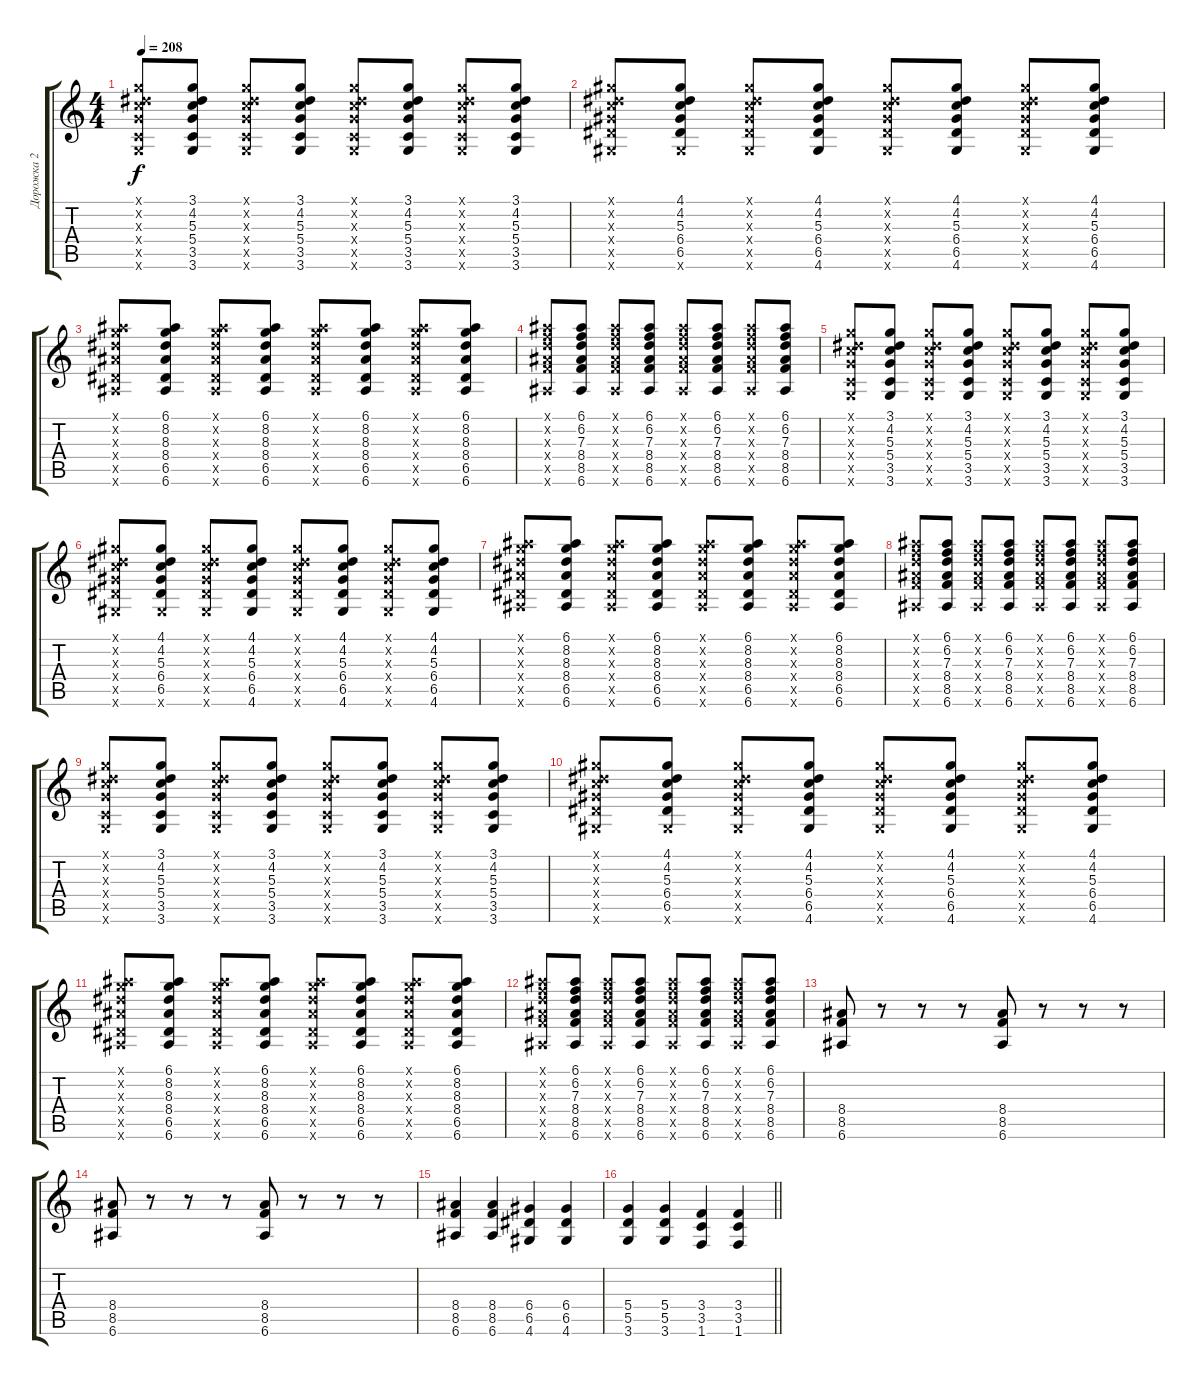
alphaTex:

\track ("Дорожка 2" "Дорожка 2") {instrument distortionguitar}
\staff {score tabs}
\tuning (E4 B3 G3 D3 A2 E2) {hide}
\ts (4 4)
\tempo 208
\clef g2
\ks c
(3.1{x} 4.2{x} 5.3{x} 5.4{x} 3.5{x} 3.6{x}).8{dy f instrument electricguitarclean} (3.1 4.2 5.3 5.4 3.5 3.6).8 (3.1{x} 4.2{x} 5.3{x} 5.4{x} 3.5{x} 3.6{x}).8 (3.1 4.2 5.3 5.4 3.5 3.6).8 (3.1{x} 4.2{x} 5.3{x} 5.4{x} 3.5{x} 3.6{x}).8 (3.1 4.2 5.3 5.4 3.5 3.6).8 (3.1{x} 4.2{x} 5.3{x} 5.4{x} 3.5{x} 3.6{x}).8 (3.1 4.2 5.3 5.4 3.5 3.6).8 |
(4.1{x} 4.2{x} 5.3{x} 6.4{x} 6.5{x} 4.6{x}).8 (4.1 4.2 5.3 6.4 6.5 4.6{x}).8 (4.1{x} 4.2{x} 5.3{x} 6.4{x} 6.5{x} 4.6{x}).8 (4.1 4.2 5.3 6.4 6.5 4.6).8 (4.1{x} 4.2{x} 5.3{x} 6.4{x} 6.5{x} 4.6{x}).8 (4.1 4.2 5.3 6.4 6.5 4.6).8 (4.1{x} 4.2{x} 5.3{x} 6.4{x} 6.5{x} 4.6{x}).8 (4.1 4.2 5.3 6.4 6.5 4.6).8 |
(6.1{x} 8.2{x} 8.3{x} 8.4{x} 6.5{x} 6.6{x}).8 (6.1 8.2 8.3 8.4 6.5 6.6).8 (6.1{x} 8.2{x} 8.3{x} 8.4{x} 6.5{x} 6.6{x}).8 (6.1 8.2 8.3 8.4 6.5 6.6).8 (6.1{x} 8.2{x} 8.3{x} 8.4{x} 6.5{x} 6.6{x}).8 (6.1 8.2 8.3 8.4 6.5 6.6).8 (6.1{x} 8.2{x} 8.3{x} 8.4{x} 6.5{x} 6.6{x}).8 (6.1 8.2 8.3 8.4 6.5 6.6).8 |
(6.1{x} 6.2{x} 7.3{x} 8.4{x} 8.5{x} 6.6{x}).8 (6.1 6.2 7.3 8.4 8.5 6.6).8 (6.1{x} 6.2{x} 7.3{x} 8.4{x} 8.5{x} 6.6{x}).8 (6.1 6.2 7.3 8.4 8.5 6.6).8 (6.1{x} 6.2{x} 7.3{x} 8.4{x} 8.5{x} 6.6{x}).8 (6.1 6.2 7.3 8.4 8.5 6.6).8 (6.1{x} 6.2{x} 7.3{x} 8.4{x} 8.5{x} 6.6{x}).8 (6.1 6.2 7.3 8.4 8.5 6.6).8 |
(3.1{x} 4.2{x} 5.3{x} 5.4{x} 3.5{x} 3.6{x}).8{instrument electricguitarclean} (3.1 4.2 5.3 5.4 3.5 3.6).8 (3.1{x} 4.2{x} 5.3{x} 5.4{x} 3.5{x} 3.6{x}).8 (3.1 4.2 5.3 5.4 3.5 3.6).8 (3.1{x} 4.2{x} 5.3{x} 5.4{x} 3.5{x} 3.6{x}).8 (3.1 4.2 5.3 5.4 3.5 3.6).8 (3.1{x} 4.2{x} 5.3{x} 5.4{x} 3.5{x} 3.6{x}).8 (3.1 4.2 5.3 5.4 3.5 3.6).8 |
(4.1{x} 4.2{x} 5.3{x} 6.4{x} 6.5{x} 4.6{x}).8 (4.1 4.2 5.3 6.4 6.5 4.6{x}).8 (4.1{x} 4.2{x} 5.3{x} 6.4{x} 6.5{x} 4.6{x}).8 (4.1 4.2 5.3 6.4 6.5 4.6).8 (4.1{x} 4.2{x} 5.3{x} 6.4{x} 6.5{x} 4.6{x}).8 (4.1 4.2 5.3 6.4 6.5 4.6).8 (4.1{x} 4.2{x} 5.3{x} 6.4{x} 6.5{x} 4.6{x}).8 (4.1 4.2 5.3 6.4 6.5 4.6).8 |
(6.1{x} 8.2{x} 8.3{x} 8.4{x} 6.5{x} 6.6{x}).8 (6.1 8.2 8.3 8.4 6.5 6.6).8 (6.1{x} 8.2{x} 8.3{x} 8.4{x} 6.5{x} 6.6{x}).8 (6.1 8.2 8.3 8.4 6.5 6.6).8 (6.1{x} 8.2{x} 8.3{x} 8.4{x} 6.5{x} 6.6{x}).8 (6.1 8.2 8.3 8.4 6.5 6.6).8 (6.1{x} 8.2{x} 8.3{x} 8.4{x} 6.5{x} 6.6{x}).8 (6.1 8.2 8.3 8.4 6.5 6.6).8 |
(6.1{x} 6.2{x} 7.3{x} 8.4{x} 8.5{x} 6.6{x}).8 (6.1 6.2 7.3 8.4 8.5 6.6).8 (6.1{x} 6.2{x} 7.3{x} 8.4{x} 8.5{x} 6.6{x}).8 (6.1 6.2 7.3 8.4 8.5 6.6).8 (6.1{x} 6.2{x} 7.3{x} 8.4{x} 8.5{x} 6.6{x}).8 (6.1 6.2 7.3 8.4 8.5 6.6).8 (6.1{x} 6.2{x} 7.3{x} 8.4{x} 8.5{x} 6.6{x}).8 (6.1 6.2 7.3 8.4 8.5 6.6).8 |
(3.1{x} 4.2{x} 5.3{x} 5.4{x} 3.5{x} 3.6{x}).8{instrument electricguitarclean} (3.1 4.2 5.3 5.4 3.5 3.6).8 (3.1{x} 4.2{x} 5.3{x} 5.4{x} 3.5{x} 3.6{x}).8 (3.1 4.2 5.3 5.4 3.5 3.6).8 (3.1{x} 4.2{x} 5.3{x} 5.4{x} 3.5{x} 3.6{x}).8 (3.1 4.2 5.3 5.4 3.5 3.6).8 (3.1{x} 4.2{x} 5.3{x} 5.4{x} 3.5{x} 3.6{x}).8 (3.1 4.2 5.3 5.4 3.5 3.6).8 |
(4.1{x} 4.2{x} 5.3{x} 6.4{x} 6.5{x} 4.6{x}).8 (4.1 4.2 5.3 6.4 6.5 4.6{x}).8 (4.1{x} 4.2{x} 5.3{x} 6.4{x} 6.5{x} 4.6{x}).8 (4.1 4.2 5.3 6.4 6.5 4.6).8 (4.1{x} 4.2{x} 5.3{x} 6.4{x} 6.5{x} 4.6{x}).8 (4.1 4.2 5.3 6.4 6.5 4.6).8 (4.1{x} 4.2{x} 5.3{x} 6.4{x} 6.5{x} 4.6{x}).8 (4.1 4.2 5.3 6.4 6.5 4.6).8 |
(6.1{x} 8.2{x} 8.3{x} 8.4{x} 6.5{x} 6.6{x}).8 (6.1 8.2 8.3 8.4 6.5 6.6).8 (6.1{x} 8.2{x} 8.3{x} 8.4{x} 6.5{x} 6.6{x}).8 (6.1 8.2 8.3 8.4 6.5 6.6).8 (6.1{x} 8.2{x} 8.3{x} 8.4{x} 6.5{x} 6.6{x}).8 (6.1 8.2 8.3 8.4 6.5 6.6).8 (6.1{x} 8.2{x} 8.3{x} 8.4{x} 6.5{x} 6.6{x}).8 (6.1 8.2 8.3 8.4 6.5 6.6).8 |
(6.1{x} 6.2{x} 7.3{x} 8.4{x} 8.5{x} 6.6{x}).8 (6.1 6.2 7.3 8.4 8.5 6.6).8 (6.1{x} 6.2{x} 7.3{x} 8.4{x} 8.5{x} 6.6{x}).8 (6.1 6.2 7.3 8.4 8.5 6.6).8 (6.1{x} 6.2{x} 7.3{x} 8.4{x} 8.5{x} 6.6{x}).8 (6.1 6.2 7.3 8.4 8.5 6.6).8 (6.1{x} 6.2{x} 7.3{x} 8.4{x} 8.5{x} 6.6{x}).8 (6.1 6.2 7.3 8.4 8.5 6.6).8 |
(8.4 8.5 6.6).8{instrument distortionguitar} r.8 r.8 r.8 (8.4 8.5 6.6).8 r.8 r.8 r.8 |
(8.4 8.5 6.6).8{instrument distortionguitar} r.8 r.8 r.8 (8.4 8.5 6.6).8 r.8 r.8 r.8 |
(8.4 8.5 6.6).4 (8.4 8.5 6.6).4 (6.4 6.5 4.6).4 (6.4 6.5 4.6).4 |
\barLineRight lightlight
(5.4 5.5 3.6).4 (5.4 5.5 3.6).4 (3.4 3.5 1.6).4 (3.4 3.5 1.6).4
